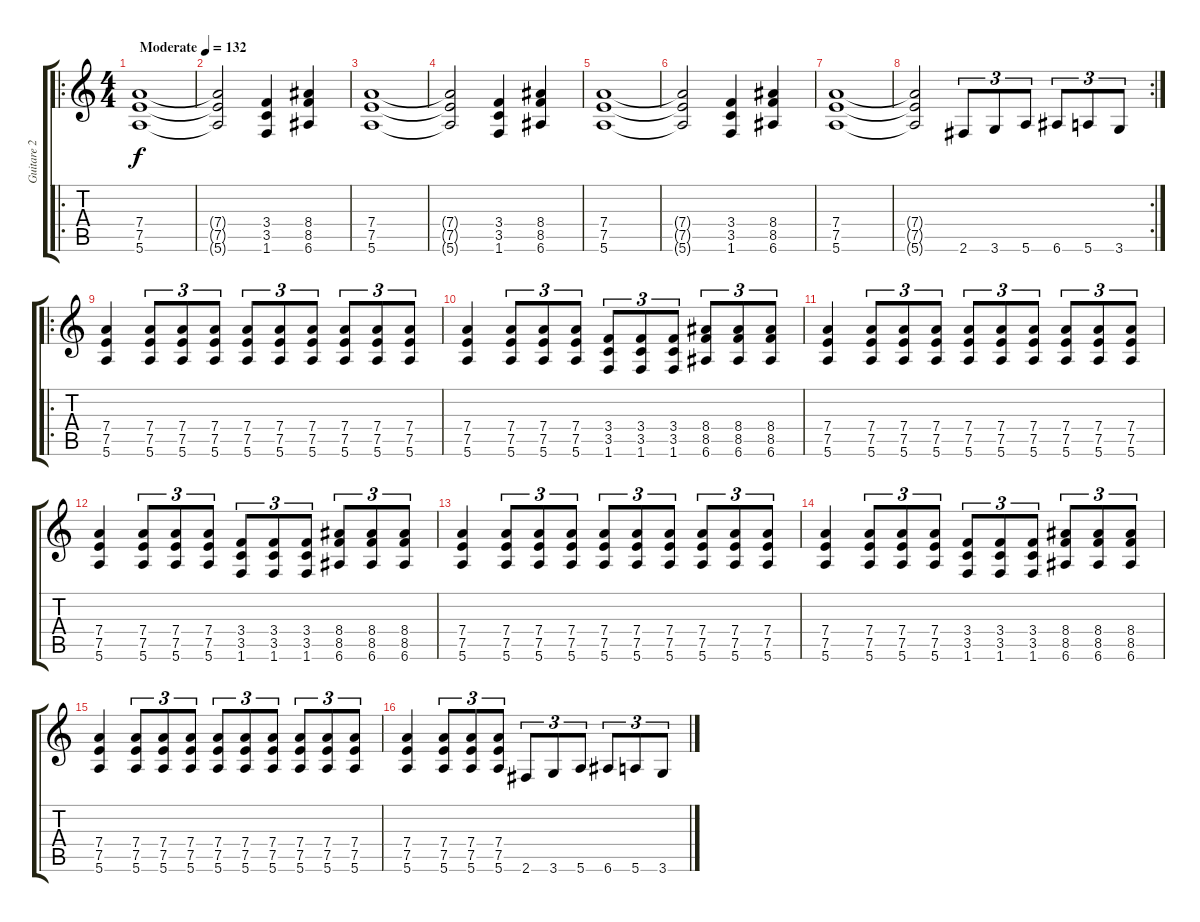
\track ("Guitare 2" "Guitare 2") {instrument distortionguitar}
\staff {score tabs}
\tuning (E4 B3 G3 D3 A2 E2) {hide}
\ro
\ts (4 4)
\tempo (132 "Moderate")
\clef g2
\ks c
(7.4 7.5 5.6).1{dy f instrument distortionguitar} |
(7.4{t} 7.5{t} 5.6{t}).2 (3.4 3.5 1.6).4 (8.4 8.5 6.6).4 |
(7.4 7.5 5.6).1 |
(7.4{t} 7.5{t} 5.6{t}).2 (3.4 3.5 1.6).4 (8.4 8.5 6.6).4 |
(7.4 7.5 5.6).1 |
(7.4{t} 7.5{t} 5.6{t}).2 (3.4 3.5 1.6).4 (8.4 8.5 6.6).4 |
(7.4 7.5 5.6).1 |
\rc 2
(7.4{t} 7.5{t} 5.6{t}).2 2.6.8{tu (3 2)} 3.6.8{tu (3 2)} 5.6.8{tu (3 2)} 6.6.8{tu (3 2)} 5.6.8{tu (3 2)} 3.6.8{tu (3 2)} |
\ro
(7.4 7.5 5.6).4 (7.4 7.5 5.6).8{tu (3 2)} (7.4 7.5 5.6).8{tu (3 2)} (7.4 7.5 5.6).8{tu (3 2)} (7.4 7.5 5.6).8{tu (3 2)} (7.4 7.5 5.6).8{tu (3 2)} (7.4 7.5 5.6).8{tu (3 2)} (7.4 7.5 5.6).8{tu (3 2)} (7.4 7.5 5.6).8{tu (3 2)} (7.4 7.5 5.6).8{tu (3 2)} |
(7.4 7.5 5.6).4 (7.4 7.5 5.6).8{tu (3 2)} (7.4 7.5 5.6).8{tu (3 2)} (7.4 7.5 5.6).8{tu (3 2)} (3.4 3.5 1.6).8{tu (3 2)} (3.4 3.5 1.6).8{tu (3 2)} (3.4 3.5 1.6).8{tu (3 2)} (8.4 8.5 6.6).8{tu (3 2)} (8.4 8.5 6.6).8{tu (3 2)} (8.4 8.5 6.6).8{tu (3 2)} |
(7.4 7.5 5.6).4 (7.4 7.5 5.6).8{tu (3 2)} (7.4 7.5 5.6).8{tu (3 2)} (7.4 7.5 5.6).8{tu (3 2)} (7.4 7.5 5.6).8{tu (3 2)} (7.4 7.5 5.6).8{tu (3 2)} (7.4 7.5 5.6).8{tu (3 2)} (7.4 7.5 5.6).8{tu (3 2)} (7.4 7.5 5.6).8{tu (3 2)} (7.4 7.5 5.6).8{tu (3 2)} |
(7.4 7.5 5.6).4 (7.4 7.5 5.6).8{tu (3 2)} (7.4 7.5 5.6).8{tu (3 2)} (7.4 7.5 5.6).8{tu (3 2)} (3.4 3.5 1.6).8{tu (3 2)} (3.4 3.5 1.6).8{tu (3 2)} (3.4 3.5 1.6).8{tu (3 2)} (8.4 8.5 6.6).8{tu (3 2)} (8.4 8.5 6.6).8{tu (3 2)} (8.4 8.5 6.6).8{tu (3 2)} |
(7.4 7.5 5.6).4 (7.4 7.5 5.6).8{tu (3 2)} (7.4 7.5 5.6).8{tu (3 2)} (7.4 7.5 5.6).8{tu (3 2)} (7.4 7.5 5.6).8{tu (3 2)} (7.4 7.5 5.6).8{tu (3 2)} (7.4 7.5 5.6).8{tu (3 2)} (7.4 7.5 5.6).8{tu (3 2)} (7.4 7.5 5.6).8{tu (3 2)} (7.4 7.5 5.6).8{tu (3 2)} |
(7.4 7.5 5.6).4 (7.4 7.5 5.6).8{tu (3 2)} (7.4 7.5 5.6).8{tu (3 2)} (7.4 7.5 5.6).8{tu (3 2)} (3.4 3.5 1.6).8{tu (3 2)} (3.4 3.5 1.6).8{tu (3 2)} (3.4 3.5 1.6).8{tu (3 2)} (8.4 8.5 6.6).8{tu (3 2)} (8.4 8.5 6.6).8{tu (3 2)} (8.4 8.5 6.6).8{tu (3 2)} |
(7.4 7.5 5.6).4 (7.4 7.5 5.6).8{tu (3 2)} (7.4 7.5 5.6).8{tu (3 2)} (7.4 7.5 5.6).8{tu (3 2)} (7.4 7.5 5.6).8{tu (3 2)} (7.4 7.5 5.6).8{tu (3 2)} (7.4 7.5 5.6).8{tu (3 2)} (7.4 7.5 5.6).8{tu (3 2)} (7.4 7.5 5.6).8{tu (3 2)} (7.4 7.5 5.6).8{tu (3 2)} |
(7.4 7.5 5.6).4 (7.4 7.5 5.6).8{tu (3 2)} (7.4 7.5 5.6).8{tu (3 2)} (7.4 7.5 5.6).8{tu (3 2)} 2.6.8{tu (3 2)} 3.6.8{tu (3 2)} 5.6.8{tu (3 2)} 6.6.8{tu (3 2)} 5.6.8{tu (3 2)} 3.6.8{tu (3 2)}
